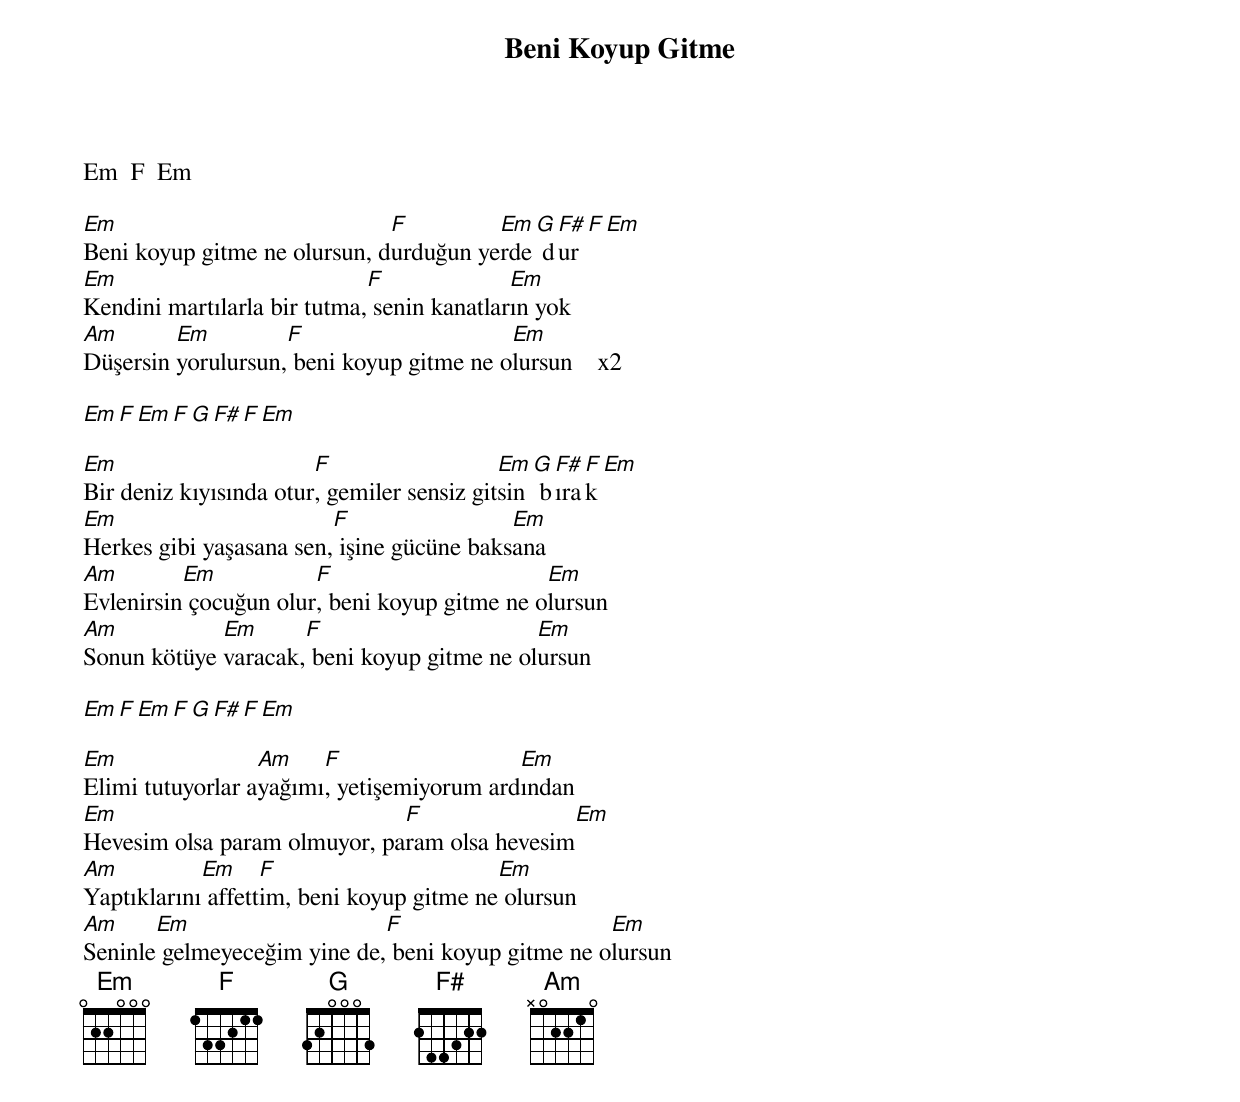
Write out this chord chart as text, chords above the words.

{title: Beni Koyup Gitme}
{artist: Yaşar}

Em  F  Em

Em                            F         Em G F# F Em
Beni koyup gitme ne olursun, durduğun yerde dur
Em                           F              Em
Kendini martılarla bir tutma, senin kanatların yok
Am       Em         F                     Em
Düşersin yorulursun, beni koyup gitme ne olursun    x2

Em  F  Em  F  G  F#  F  Em

Em                      F                   Em G F# F Em
Bir deniz kıyısında otur, gemiler sensiz gitsin bırak
Em                       F                 Em
Herkes gibi yaşasana sen, işine gücüne baksana
Am        Em           F                      Em
Evlenirsin çocuğun olur, beni koyup gitme ne olursun
Am           Em      F                      Em
Sonun kötüye varacak, beni koyup gitme ne olursun

Em  F  Em  F  G  F#  F   Em

Em                Am    F                  Em
Elimi tutuyorlar ayağımı, yetişemiyorum ardından
Em                            F               Em
Hevesim olsa param olmuyor, param olsa hevesim
Am          Em     F                      Em
Yaptıklarını affettim, beni koyup gitme ne olursun
Am     Em                    F                     Em
Seninle gelmeyeceğim yine de, beni koyup gitme ne olursun
